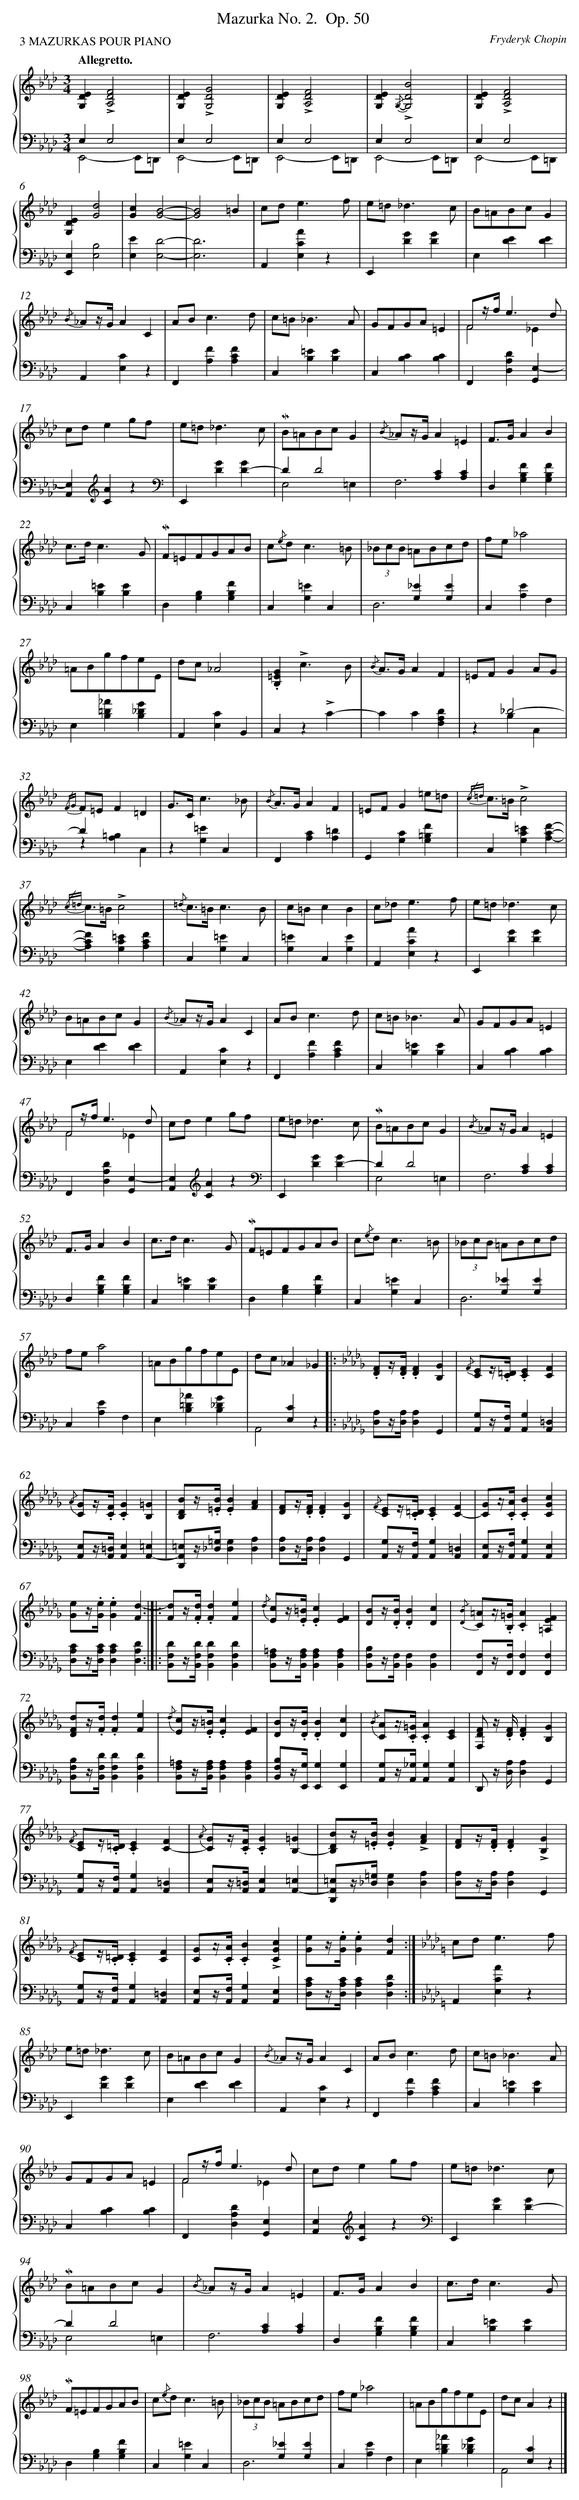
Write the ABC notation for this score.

X:1
T: Mazurka No. 2.	 Op. 50
C: Fryderyk Chopin
L: 1/4
M: 3/4
P: 3 MAZURKAS POUR PIANO
Q: "Allegretto."
%%staves {1 2}
V: 1 clef=treble
V: 2 clef=bass
K: Ab
[V:1] [EDG,]!accent![F2D2A,2] |
[V:2] E,E,2 & E,,2-E,,/=D,,/ |
[V:1] [EDG,]!accent![G2D2G,2] |
[V:2] E,E,2 & E,,2-E,,/=D,,/ |
[V:1] [EDG,]!accent![F2D2A,2] |
[V:2] E,E,2 & E,,2-E,,/=D,,/ |
[V:1] [EDG,]{/G,-}!accent![B2D2G,2] |
[V:2] E,E,2 & E,,2-E,,/=D,,/ |
[V:1] [EDG,]!accent![F2D2A,2] |
[V:2] E,E,2 & E,,2-E,,/=D,,/ |
[V:1] [EDG,][d2G2] |
[V:2] [E,E,,][B,2E,2] |
[V:1] [cG][B2G2]- |
[V:2] [EE,][D2E,2]- |
[V:1] [B2G2]=B |
[V:2] [D3E,3] |
[V:1] c/d<ef/ |
[V:2] A,,[ACE,]z |
[V:1] e/=d<_dc/ |
[V:2] E,,[GD][GD] |
[V:1] B/=A/B/c/G |
[V:2] E,[ED][ED] |
[V:1] {/B} _A/z//G//AC |
[V:2] A,,[CE,]z |
[V:1] A/B<cd/ |
[V:2] F,,[FA,][FCA,] |
[V:1] c/=B<_BA/ |
[V:2] C,[=EB,][EB,] |
[V:1] G/F/G/A/=E |
[V:2] C,[CB,][CB,] |
[V:1] F/z//f//e3/d/ & F2_E |
[V:2] F,,[DA,D,][E,-G,,] |
[V:1] c/d/eg/f/ |
[V:2] [E,A,,][K:clef=treble][AC]z[K:clef=bass] |
[V:1] e/=d<_dc/ |
[V:2] E,,[GD][GD-] |
[V:1] !mordent!B/=A/B/c/G |
[V:2] DD2 & E,2=E, |
[V:1] {/B} _A/z//G//A=E |
[V:2] x[CA,][CA,] & F,3 |
[V:1] F/>G/AB |
[V:2] D,[FB,G,][FB,G,] |
[V:1] c/>d/c3/G/ |
[V:2] C,[=EB,][EB,] |
[V:1] !mordent!F/=E/F/G/A/B/ |
[V:2] D,[B,G,][FB,G,] |
[V:1] c/{/e}d<c=B/ |
[V:2] C,[=EG,]C, |
[V:1] (3_B/c/B/ =A/B/c/d/ |
[V:2] x[_EG,][EG,] & D,3 |
[V:1] f/e/_a2 |
[V:2] C,[EA,]F, |
[V:1] =A/B/g/f/e/E/ |
[V:2] E,[_A=DB,][G_DB,] |
[V:1] d/c/_A2 |
[V:2] A,,[CE,]B,, |
[V:1] .[G=EB,]!accent!c3/B/ |
[V:2] C,z!accent!C- |
[V:1] {/B} A/>G/AF |
[V:2] CC[DA,F,] |
[V:1] =E/F/GA/G/ |
[V:2] z_D2- & zB,C, |
[V:1] {/FG} F/=E/F=D |
[V:2] Dx2 & z[=B,A,]C, |
[V:1] G/>C/c3/_B/ |
[V:2] z[=EG,]C, |
[V:1] {/B} A/>G/AF |
[V:2] F,,[CA,][=DA,] |
[V:1] =E/F/G=e/=d/ |
[V:2] G,,[CG,][F=B,G,] |
[V:1] {/c=d} c/>=B/!accent!c2 |
[V:2] C,[=ECG,][FCA,]- |
[V:1] {/c=d} c/>=B/!accent!c2 |
[V:2] [FCA,][=ECG,][FCA,] |
[V:1] {/=d} c/>=B/c3/B/ |
[V:2] C,[=EG,]C, |
[V:1] c/=B/cB |
[V:2] [=EG,]C,[EG,] |
[V:1] c/_d<ef/ |
[V:2] A,,[ACE,]z |
[V:1] e/=d<_dc/ |
[V:2] E,,[GD][GD] |
[V:1] B/=A/B/c/G |
[V:2] E,[ED][ED] |
[V:1] {/B} _A/z//G//AC |
[V:2] A,,[CE,]z |
[V:1] A/B<cd/ |
[V:2] F,,[FA,][FCA,] |
[V:1] c/=B<_BA/ |
[V:2] C,[=EB,][EB,] |
[V:1] G/F/G/A/=E |
[V:2] C,[CB,][CB,] |
[V:1] F/z//f//e3/d/ & F2_E |
[V:2] F,,[DA,D,][E,-G,,] |
[V:1] c/d/eg/f/ |
[V:2] [E,A,,][K:clef=treble][AC]z[K:clef=bass] |
[V:1] e/=d<_dc/ |
[V:2] E,,[GD][GD-] |
[V:1] !mordent!B/=A/B/c/G |
[V:2] DD2 & E,2=E, |
[V:1] {/B} _A/z//G//A=E |
[V:2] x[CA,][CA,] & F,3 |
[V:1] F/>G/AB |
[V:2] D,[FB,G,][FB,G,] |
[V:1] c/>d/c3/G/ |
[V:2] C,[=EB,][EB,] |
[V:1] !mordent!F/=E/F/G/A/B/ |
[V:2] D,[B,G,][FB,G,] |
[V:1] c/{/e}d<c=B/ |
[V:2] C,[=EG,]C, |
[V:1] (3_B/c/B/ =A/B/c/d/ |
[V:2] x[_EG,][EG,] & D,3 |
[V:1] f/e/a2 |
[V:2] C,[EA,]F, |
[V:1] =A/B/g/f/e/E/ |
[V:2] E,[_A=DB,][G_DB,] |
[V:1] d/c/_A_G ]|:
[V:2] x[CE,]z & A,,2z ]|:
[V:1]  [K:Db] .[F/D/]z//.[F//D//].[FD][GB,] |
[V:2]  [K:Db] [A,/D,/]z//[A,//D,//][A,D,]G,, |
[V:1] {/F} [E/C/]z//.[=D//C//].[EC][FC] |
[V:2] [G,/A,,/]z//[F,//A,,//][G,A,,][=D,A,,] |
[V:1] {/A} [G/C/]z//.[F//C//].[GC][=GB,] |
[V:2] [E,/A,,/]z//[=D,//A,,//][E,A,,][=E,A,,-] |
[V:1] [B/D/B,/]z//.[B//=E//].[BE][AF] |
[V:2] [=E,/A,,/D,,/]z//[=G,//_D,//][G,D,][A,D,] |
[V:1] [F/D/]z//.[F//D//].[FD][GB,] |
[V:2] [A,/D,/]z//[A,//D,//][A,D,]G,, |
[V:1] {/F} [E/C/]z//.[=D//C//].[EC][FC-] |
[V:2] [G,/A,,/]z//[F,//A,,//][G,A,,][=D,A,,] |
[V:1] [G/C/]z//.[A//C//].[BC][cGC] |
[V:2] [E,/A,,/]z//[F,//A,,//][G,A,,][E,A,,] |
[V:1] [e/G/]z//.[e//G//].[eG][d-F] :|]|:
[V:2] [C/A,/D,/]z//[C//A,//D,//][CA,D,][DA,D,] :|]|:
[V:1] [d/F/]z//.[d//F//].[dF][eF] |
[V:2] [D/F,/B,,/]z//[D//F,//B,,//][DF,B,,][DF,B,,] |
[V:1] {/d} [c/E/]z//.[=B//E//].[cE][FE] |
[V:2] [=A,/F,/B,,/]z//[A,//F,//B,,//][A,F,B,,][A,F,B,,] |
[V:1] [B/D/]z//.[B//D//].[BD][cD] |
[V:2] [B,/F,/B,,/]z//[F,//B,,//][F,B,,][F,B,,] |
[V:1] {/[DB]} [=A/C/]z//.[=G//B,//].[AC][FE=A,] |
[V:2] [F,/F,,/]z//[F,//F,,//][F,F,,][F,F,,] |
[V:1] [d/F/D/]z//.[d//F//].[dF][eF] |
[V:2] [B,/F,/B,,/]z//[D//F,//B,,//][DF,B,,][DF,B,,] |
[V:1] {/d} [c/E/]z//.[=B//E//].[cE][FE] |
[V:2] [=A,/F,/B,,/]z//[A,//F,//B,,//][A,F,B,,][A,F,B,,] |
[V:1] [B/D/]z//.[B//D//].[BD][cD] |
[V:2] [B,/F,/B,,/]z//[G,//E,,//][G,E,,][G,E,,] |
[V:1] {/B} [A/C/]z//.[=G//C//].[AC][EC] |
[V:2] [G,/A,,/]z//[_G,//A,,//][G,A,,][G,A,,] |
[V:1] [F/D/F,/] z// .[F//D//].[FD][GB,] |
[V:2] D,,/ z// [A,//D,//][A,D,]G,, |
[V:1] {/F} [E/C/]z//.[=D//C//].[EC][FC-] |
[V:2] [G,/A,,/]z//[F,//A,,//][G,A,,][=D,A,,] |
[V:1] {/A} [G/C/]z//.[F//C//].[GC][=GB,-] |
[V:2] [E,/A,,/]z//[=D,//A,,//][E,A,,][=E,A,,-] |
[V:1] [B/D/B,/]z//.[B//=E//].[BE]!accent![AF] |
[V:2] [=E,/A,,/D,,/]z//[=G,//_D,//][G,D,][A,D,] |
[V:1] [F/D/]z//.[F//D//].[FD]!accent![GB,] |
[V:2] [A,/D,/]z//[A,//D,//][A,D,]G,, |
[V:1] {/F} [E/C/]z//.[=D//C//].[EC][FC] |
[V:2] [G,/A,,/]z//[F,//A,,//][G,A,,][=D,A,,] |
[V:1] [G/C/]z//.[A//C//].[BC]!accent![cGC] |
[V:2] [E,/A,,/]z//[F,//A,,//][G,A,,][E,A,,] |
[V:1] [e/G/]z//.[e//G//].[eG][dF] :|]
[V:2] [C/A,/D,/]z//[C//A,//D,//][CA,D,][DA,D,] :|]
[V:1]  [K:Ab] c/d<ef/ |
[V:2]  [K:Ab] A,,[ACE,]z |
[V:1] e/=d<_dc/ |
[V:2] E,,[GD][GD] |
[V:1] B/=A/B/c/G |
[V:2] E,[ED][ED] |
[V:1] {/B} _A/z//G//AC |
[V:2] A,,[CE,]z |
[V:1] A/B<cd/ |
[V:2] F,,[FA,][FCA,] |
[V:1] c/=B<_BA/ |
[V:2] C,[=EB,][EB,] |
[V:1] G/F/G/A/=E |
[V:2] C,[CB,][CB,] |
[V:1] F/z//f//e3/d/ & F2_E |
[V:2] F,,[DA,D,][E,G,,] |
[V:1] c/d/eg/f/ |
[V:2] [E,A,,][K:clef=treble][AC]z[K:clef=bass] |
[V:1] e/=d<_dc/ |
[V:2] E,,[GD][GD-] |
[V:1] !mordent!B/=A/B/c/G |
[V:2] DD2 & E,2=E, |
[V:1] {/B} _A/z//G//A=E |
[V:2] x[CA,][CA,] & F,3 |
[V:1] F/>G/AB |
[V:2] D,[FB,G,][FB,G,] |
[V:1] c/>d/c3/G/ |
[V:2] C,[=EB,][EB,] |
[V:1] !mordent!F/=E/F/G/A/B/ |
[V:2] D,[B,G,][FB,G,] |
[V:1] c/{/e}d<c=B/ |
[V:2] C,[=EG,]C, |
[V:1] (3_B/c/B/ =A/B/c/d/ |
[V:2] x[_EG,][EG,] & D,3 |
[V:1] f/e/_a2 |
[V:2] C,[EA,]F, |
[V:1] =A/B/g/f/e/E/ |
[V:2] E,[_A=DB,][G_DB,] |
[V:1] d/c/Az |]
[V:2] x[CE,]z & A,,2z |]
